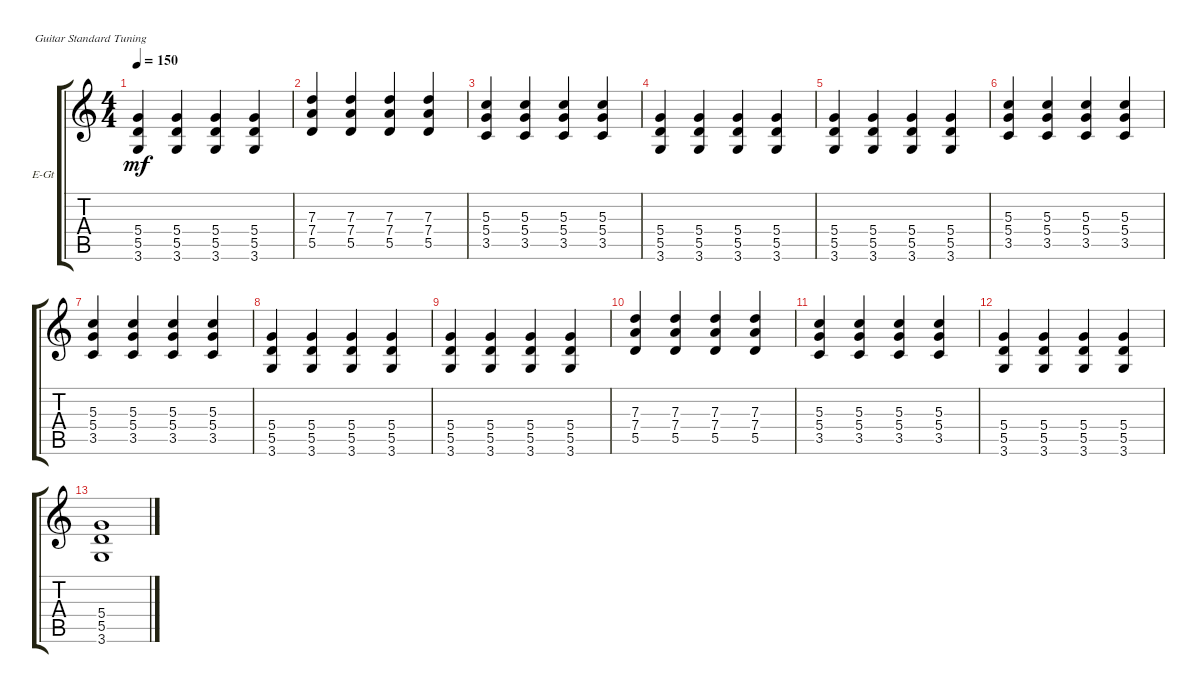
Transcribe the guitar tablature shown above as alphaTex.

\defaultSystemsLayout 4
\bracketExtendMode groupsimilarinstruments
\firstSystemTrackNameOrientation horizontal
\otherSystemsTrackNameOrientation horizontal
\track ("Guitar" "E-Gt") {instrument distortionguitar}
\staff {score tabs}
\tuning (E4 B3 G3 D3 A2 E2)
\ts (4 4)
\tempo 150
\clef g2
\ks c
(3.6 5.5 5.4).4{dy mf} (3.6 5.5 5.4).4 (3.6 5.5 5.4).4 (3.6 5.5 5.4).4 |
(7.4 5.5 7.3).4 (7.4 5.5 7.3).4 (7.4 5.5 7.3).4 (7.4 5.5 7.3).4 |
(5.3 5.4 3.5).4 (5.3 5.4 3.5).4 (5.3 5.4 3.5).4 (5.3 5.4 3.5).4 |
(3.6 5.5 5.4).4 (3.6 5.5 5.4).4 (3.6 5.5 5.4).4 (3.6 5.5 5.4).4 |
(3.6 5.5 5.4).4 (3.6 5.5 5.4).4 (3.6 5.5 5.4).4 (3.6 5.5 5.4).4 |
(5.3 5.4 3.5).4 (5.3 5.4 3.5).4 (5.3 5.4 3.5).4 (5.3 5.4 3.5).4 |
(5.3 5.4 3.5).4 (5.3 5.4 3.5).4 (5.3 5.4 3.5).4 (5.3 5.4 3.5).4 |
(3.6 5.5 5.4).4 (3.6 5.5 5.4).4 (3.6 5.5 5.4).4 (3.6 5.5 5.4).4 |
(3.6 5.5 5.4).4 (3.6 5.5 5.4).4 (3.6 5.5 5.4).4 (3.6 5.5 5.4).4 |
(7.4 5.5 7.3).4 (7.4 5.5 7.3).4 (7.4 5.5 7.3).4 (7.4 5.5 7.3).4 |
(5.3 5.4 3.5).4 (5.3 5.4 3.5).4 (5.3 5.4 3.5).4 (5.3 5.4 3.5).4 |
(3.6 5.5 5.4).4 (3.6 5.5 5.4).4 (3.6 5.5 5.4).4 (3.6 5.5 5.4).4 |
(3.6 5.5 5.4).1
